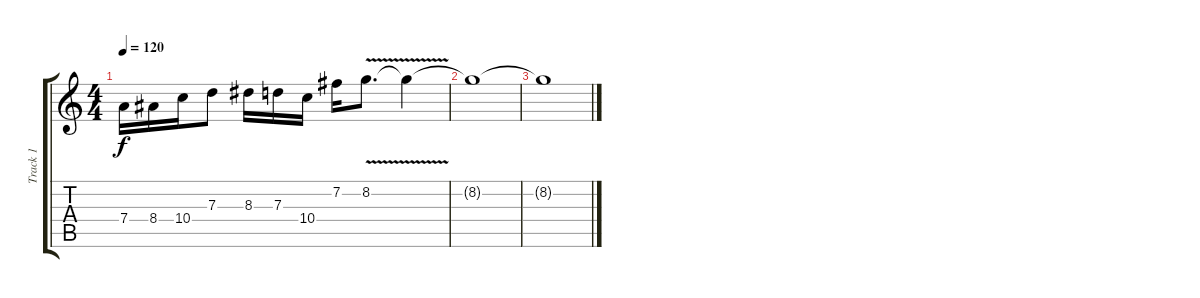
\track ("Track 1" "Track 1") {instrument overdrivenguitar}
\staff {score tabs}
\tuning (E4 B3 G3 D3 A2 E2) {hide}
\ts (4 4)
\tempo 120
\clef g2
\ks c
7.4.16{dy f} 8.4.16 10.4.16 7.3.8 8.3.16 7.3.16 10.4.16 7.2.16 8.2{v}.8{d} 8.2{t}.4 |
8.2{t}.1{volume 4} |
8.2{t}.1
